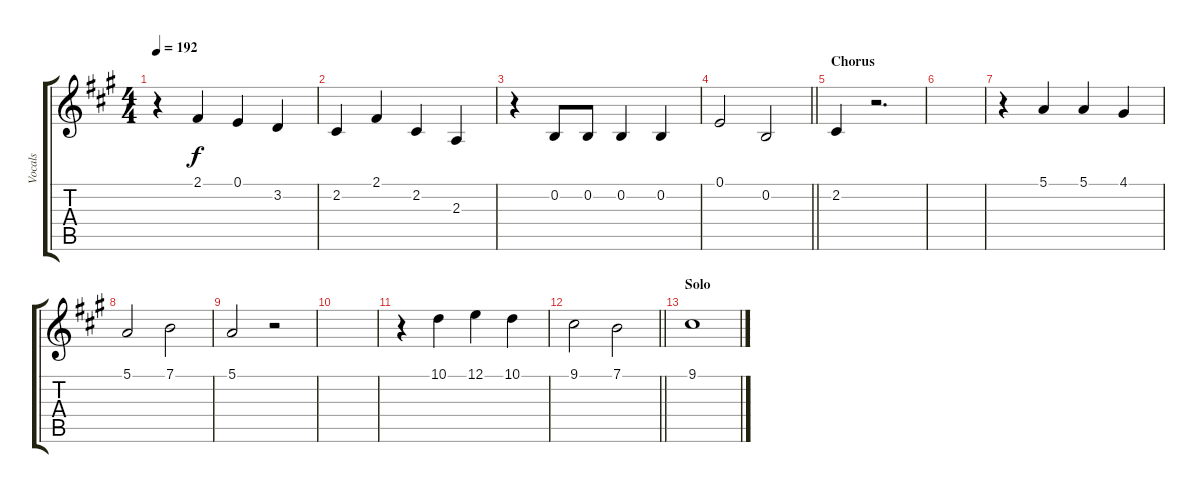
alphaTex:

\track ("Vocals" "Vocals") {instrument lead2sawtooth}
\staff {score tabs}
\tuning (E4 B3 G3 D3 A2 E2) {hide}
\ts (4 4)
\tempo 192
\clef g2
\ks f#minor
r.4{dy f} 2.1.4 0.1.4 3.2.4 |
2.2.4 2.1.4 2.2.4 2.3.4 |
r.4 0.2.8 0.2.8 0.2.4 0.2.4 |
\barLineRight lightlight
0.1.2 0.2.2 |
\section ("" "Chorus")
2.2.4 r.2{d} |
|
r.4 5.1.4 5.1.4 4.1.4 |
5.1.2 7.1.2 |
5.1.2 r.2 |
|
r.4 10.1.4 12.1.4 10.1.4 |
\barLineRight lightlight
9.1.2 7.1.2 |
\section ("" "Solo")
9.1.1
